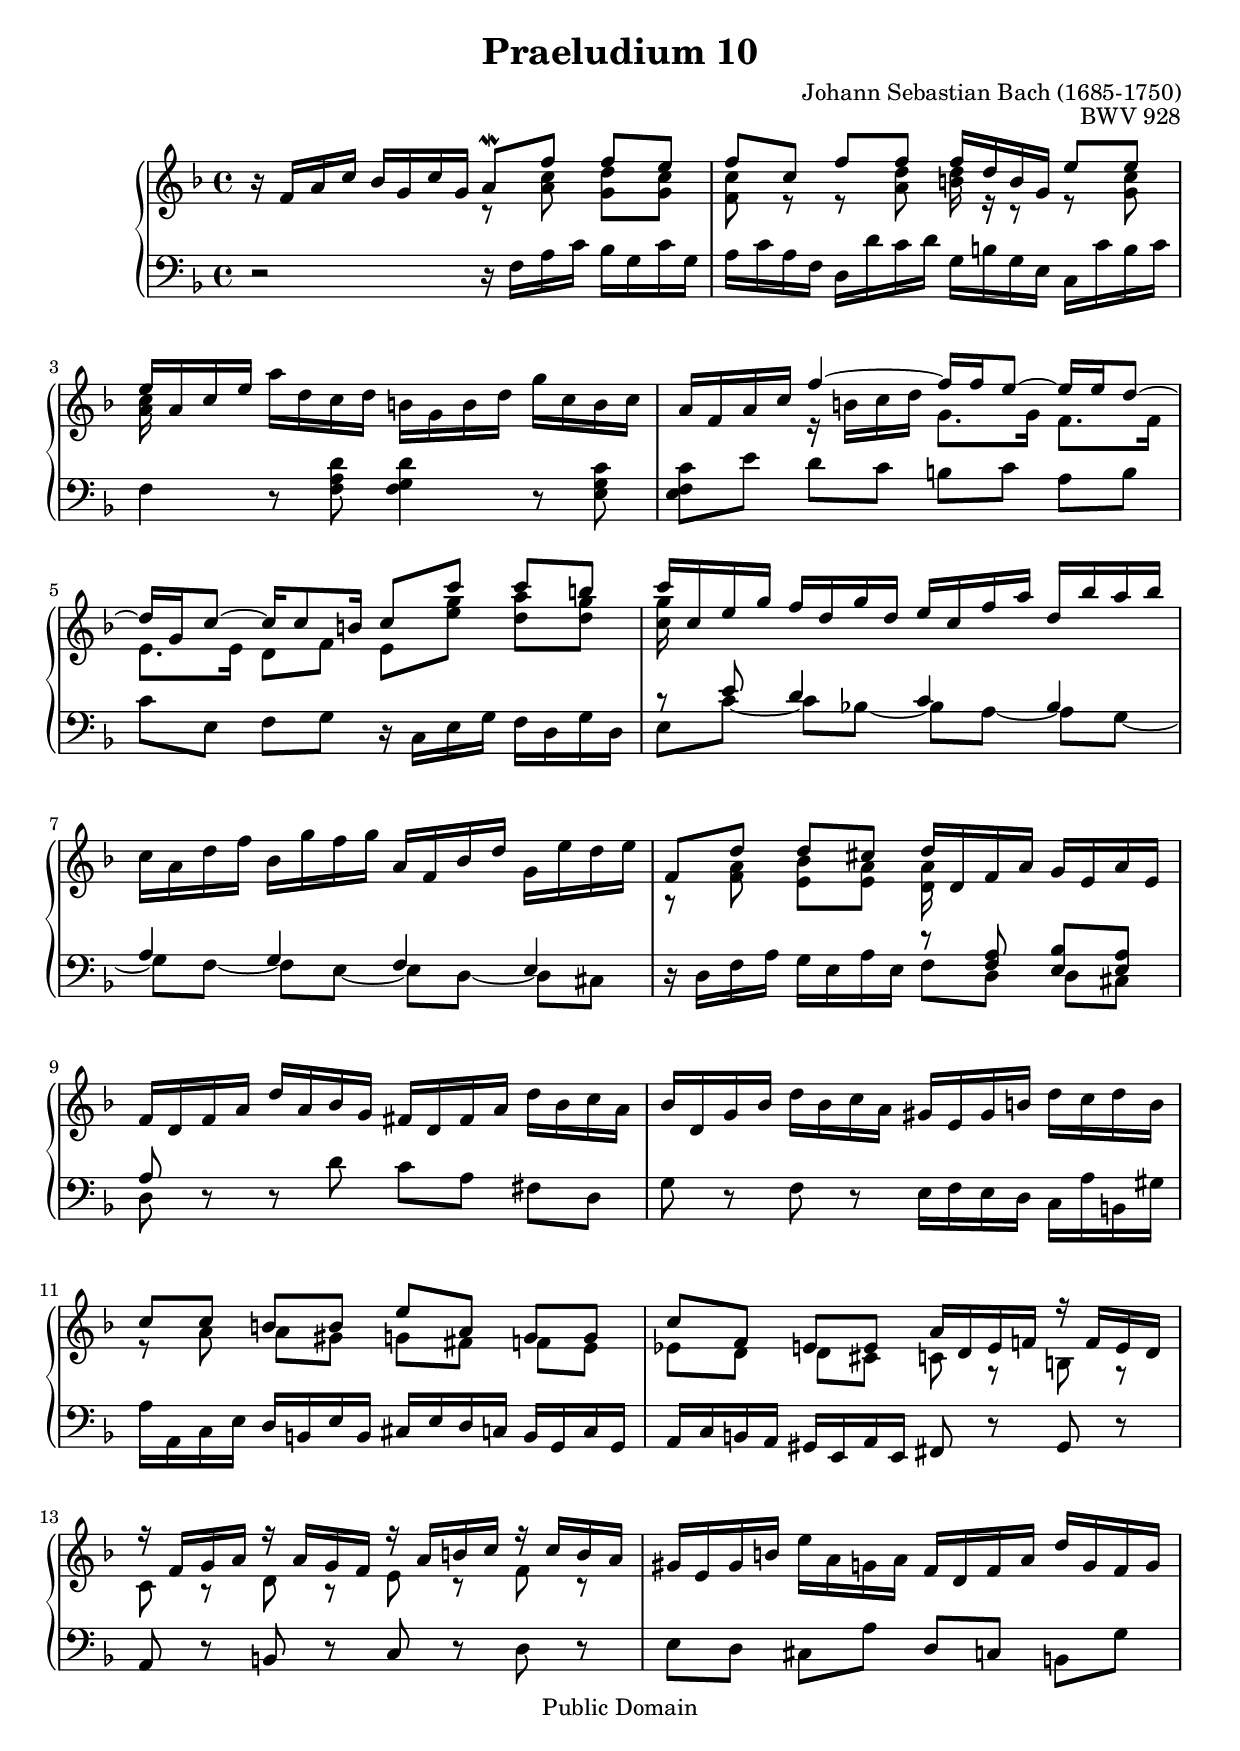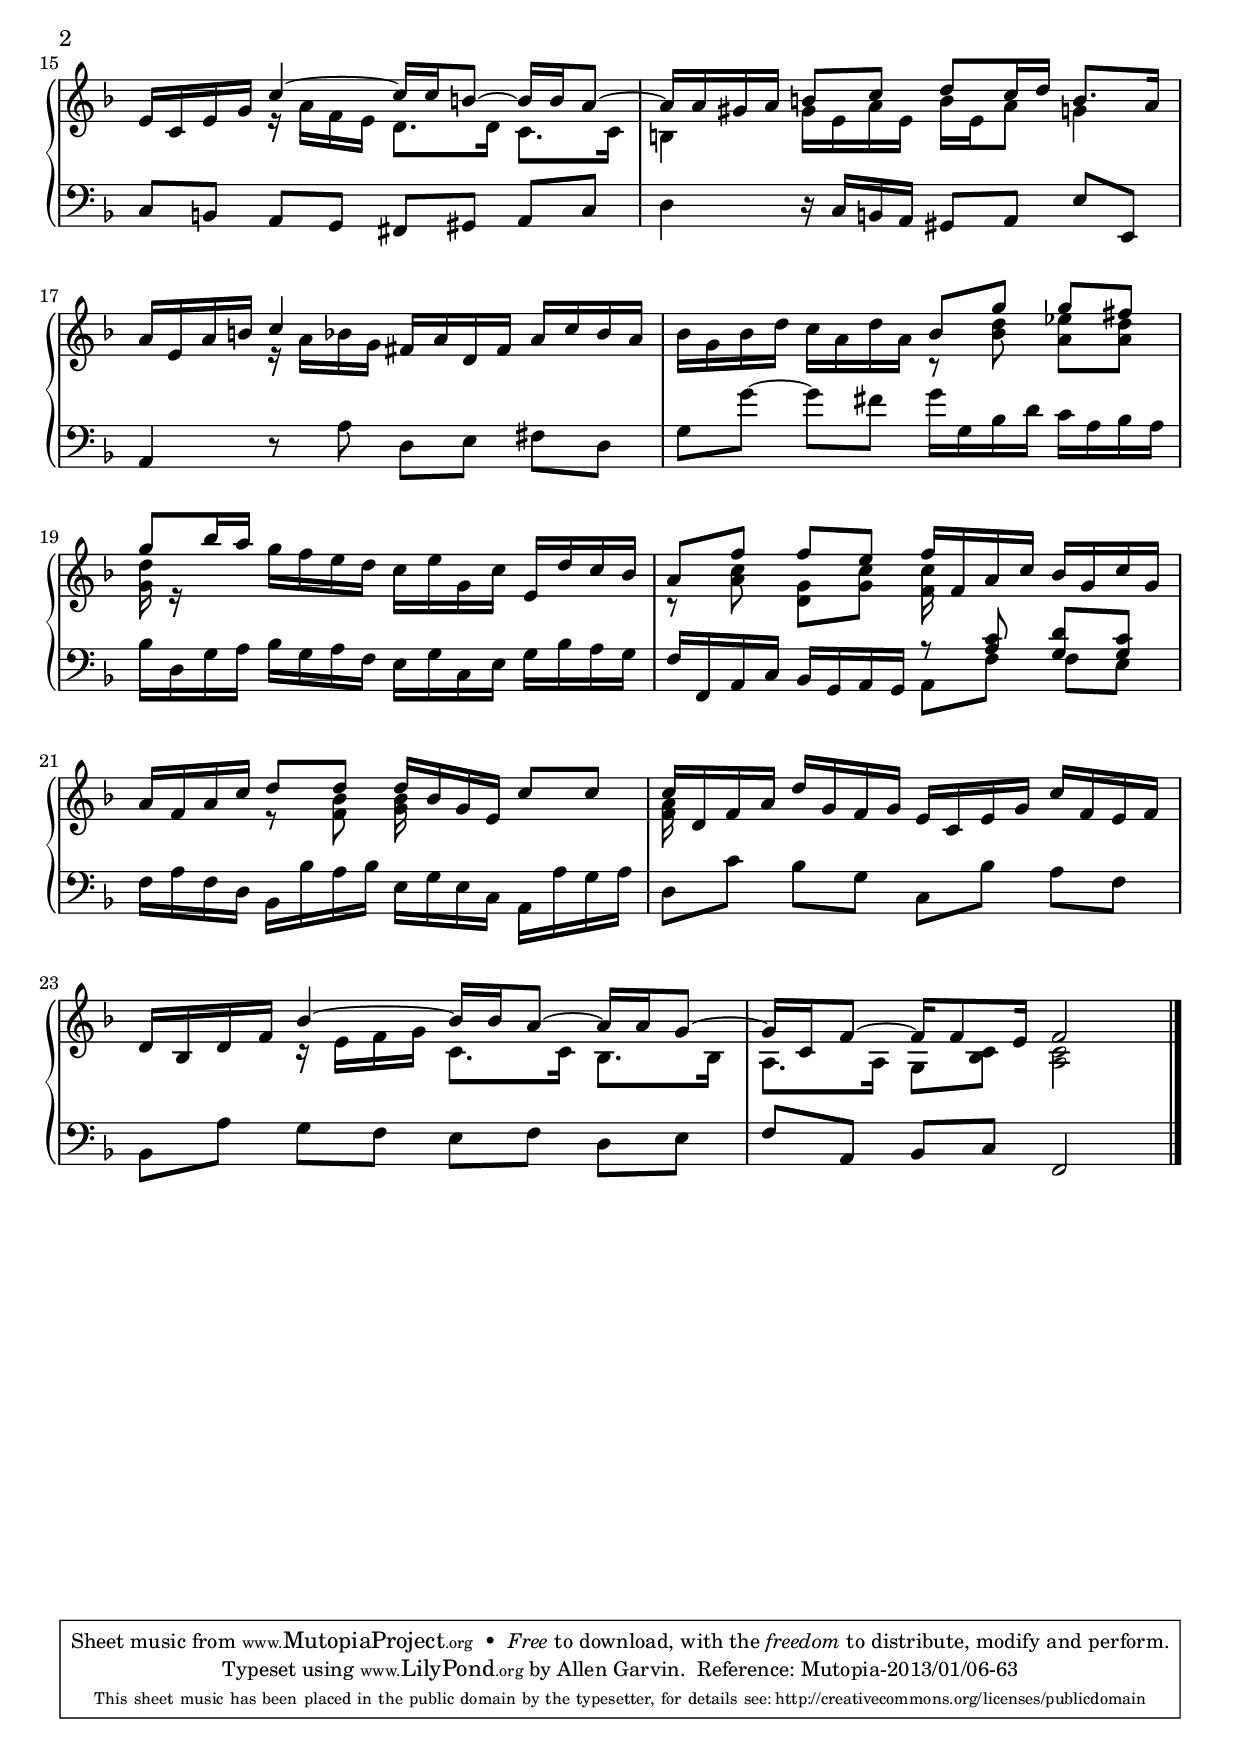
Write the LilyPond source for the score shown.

\header {
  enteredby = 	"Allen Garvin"
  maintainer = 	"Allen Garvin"
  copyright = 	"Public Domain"
  filename = 	"bach-praeludium-10.ly"
  title = 	"Praeludium 10"
  opus = 	"BWV 928"
  composer =	"Johann Sebastian Bach (1685-1750)"
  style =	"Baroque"
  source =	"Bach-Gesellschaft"

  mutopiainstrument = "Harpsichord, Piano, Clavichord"
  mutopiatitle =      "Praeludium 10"
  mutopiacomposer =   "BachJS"
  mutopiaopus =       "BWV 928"
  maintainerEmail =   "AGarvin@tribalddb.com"

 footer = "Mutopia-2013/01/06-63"
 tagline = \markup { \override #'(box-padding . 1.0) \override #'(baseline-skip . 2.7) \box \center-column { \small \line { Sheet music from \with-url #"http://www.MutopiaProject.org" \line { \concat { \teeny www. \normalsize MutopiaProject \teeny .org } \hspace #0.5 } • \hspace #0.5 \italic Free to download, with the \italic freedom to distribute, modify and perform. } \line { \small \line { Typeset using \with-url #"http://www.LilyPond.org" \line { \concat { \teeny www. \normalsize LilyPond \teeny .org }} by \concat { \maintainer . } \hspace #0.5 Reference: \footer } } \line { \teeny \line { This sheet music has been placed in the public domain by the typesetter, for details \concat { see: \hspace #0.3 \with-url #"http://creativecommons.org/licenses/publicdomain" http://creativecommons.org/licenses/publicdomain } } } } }
}

\version "2.16.1"

voiceone =  \relative c' {
  \key f \major
  \time 4/4
  \set Timing.baseMoment = #(ly:make-moment 1 4)
  \set Timing.beamExceptions = #'()
  r16  f a c  bes g c g 
  << {a8\mordent  f' f e} \\
    {r <a, c> <d g,> <c g>}
  >> |   			% end of bar 1

  << {f c  f f f16 d b g e'8 e } \\
    { <c f,> r r <a d> <d b>16 r r8 r <g, c>}
  >> |				% end of bar 2

  << {e'16 a, c e } \\
    {<a, c>}
  >>
   a' d, c d  b g b d  g c, b c |	%end of bar 3

   a16 f a c 
  << 
    {f4 ~  f16 f e8 ~  e16 e d8 ~} \\
    {r16  b c d  g,8. g16  f8. f16}
  >> |  \break				% end of bar 4

  << {d'16 g, c8 ~  c16 c8 b16  c8 c'  c b} \\
    {e,,8. e16  d8 f  e <e' g> <d a'> <d g> }
  >> |					% end of bar 5

  <<
    {c'16 c, e g  f d g d  e c f a  d, bes' a bes} \\
    {<g c,>} 
  >> |	\break				% end of bar 6

   c, a d f  bes, g' f g  a, f bes d  g, e' d e |  % end of bar 7
  << {f,8 d'  d cis  d16 d, f a  g e a e } \\
    {r8 <f a> <e bes'> <e a> <d a'>16}
  >> |					% end of bar 8
 
   f d f a  d a bes g  fis d fis a  d bes c a | % end of bar 9

   bes d, g bes  d bes c a  gis e gis b  d c d b | \break %end of bar 10
  
  << {c8 c  b b  e a,  g g} \\
    {r a  a gis  g fis  f e}
  >> |							% bar 11
 
  << {c'8 f,  e e  a16 d, e f! r  f e d} \\
    {ees8 d  d cis c r b! r}
  >> | \break						% bar 12
  
  << 
    {r16 f' g a r16  a g f r16  a b c r16  c b a} \\
    {c,8 r d r e r f r}
  >> |							% bar 13

   gis16 e gis b  e a, g a  f d f a  d g, f g | \break	% bar 14

   e c e g 
  <<
    {c4 ~  c16 c b8 ~  b16 b a8 ~} \\
    {r16  a f e  d8. d16  c8. c16}
  >> |							% bar 15
  <<
    {a'16 a gis a  b8 c  d c16 d  b8. a16} \\
    {b,4  gis'16 e a e  b' e, a8 g4} 
  >> | \break						% bar 16

   a16 e a b
  << c4 \\
    {r16  a bes g}
  >>  fis16 a d, fis  a c bes a |			% bar 17

   bes g bes d  c a d a
  << 
    {bes8 g'  g fis} \\
    {r <d bes>8 <a ees'> <a d>}
  >> | \break						% bar 18

  <<
    {g'8 bes16 a} \\
    {<g, d'> r} 
  >> g' f e d  c e g, c  e, d' c bes |		% bar 19

  <<
    {a8 f'  f e  f16 f, a c  bes g c g} \\
    {r8 <a c> <g d> <g c> <f c'>16}
  >> | \break						% bar 20

   a16 f a c 
  <<
    {d8 d  d16 bes g e  c'8 c} \\
    {r <f, bes>8 <g bes>16}
  >> |							% bar 21

  <<
    {c16 d, f a} \\
    {<a f>16} 
  >>  d g, f g  e c e g  c f, e f | \break		% bar 22

   d bes d f
  <<
    {bes4 ~  bes16 bes a8 ~  a16 a g8 ~} \\
    {r16  e f g  c,8. c16  bes8. bes16}
  >> |							% bar 23

  <<
    {g'16 c, f8 ~  f16 f8 e16 f2} \\
    {a,8. a16  g8 <bes c> <a c>2}
  >> \bar "|."						% bar 24
}

voicetwo =  \relative c {
  \key f \major
  \time 4/4
  \set Timing.baseMoment = #(ly:make-moment 1 4)
  \set Timing.beamExceptions = #'()
  \clef "bass"
  r2 r16  f a c  bes g c g | 				% bar 1
   a c a f  d d' c d  g, b g e  c c' b c |		% bar 2
  f,4 r8 <f a d> <f g d'>4 r8 <e g c> |			% bar 3
  <e f c'> e'  d c  b c  a b |			% bar 4
   c e,  f g r16  c, e g  f d g d |			% bar 5
  <<
    {r8 e' d4 c bes} \\
    {e,8 c' ~  c bes! ~  bes a ~  a g ~} 
  >> |							% bar 6
  << {a4 g f e} \\
    {g8 f ~  f e ~  e d ~  d cis}
  >> |							% bar 7
  r16  d f a  g e a e
  << {r8 <a f> <bes e,> <a e>} \\
    {f d  d cis}
  >> |							% bar 8
  << a' \\
    d,
  >>
  r r d'  c a  fis d |			% bar 9

  g r f r  e16 f e d  c a' b, gis' |			% bar 10

   a a, c e  d b e b  cis e d c  b g c g |		% bar 11

   a c b a  gis e a e fis8 r gis r |			% bar 12

  a r b r c r d r |					% bar 13

   e d  cis a'  d, c  b g' |			% bar 14

   c, b  a g  fis gis  a c |			% bar 15

  d4 r16  c b a  gis8 a  e' e, |			% bar 16

  a4 r8 a'  d, e  fis d |				% bar 17

   g g' ~  g fis  g16 g, bes d  c a bes a |		% bar 18

   bes d, g a  bes g a f  e g c, e  g bes a g |	% bar 19

   f f, a c  bes g a g 
  << 
    {r8 <c' a> <d g,> <c g>} \\
    {a, f'  f e}
  >>							% bar 20

   f16 a f d  bes bes' a bes  e, g e c  a a' g a |	% bar 21

   d,8 c'  bes g  c, bes'  a f |			% bar 22

   bes, a'  g f  e f  d e |				% bar 23

   f a,  bes c f,2 
  \bar "|."
}

\score {
   \context GrandStaff << 
    \context Staff = "one" <<
      \voiceone
    >>
    \context Staff = "two" <<
      \voicetwo
    >>
  >>

  \layout{}
  
  \midi {
    \tempo 4 = 85
    }


}

